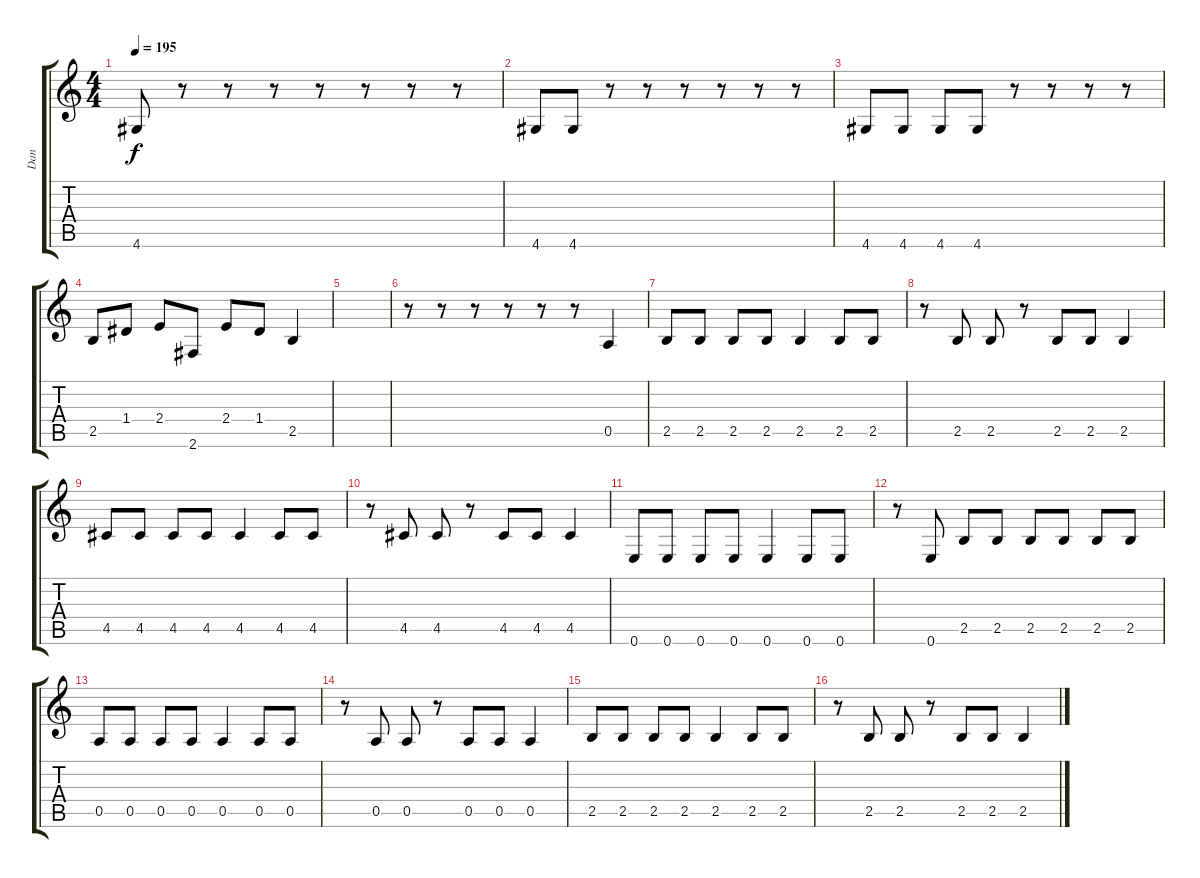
\track ("Dan" "Dan") {instrument electricbassfinger}
\staff {score tabs}
\tuning (E4 B3 G3 D3 A2 E2) {hide}
\ts (4 4)
\tempo 195
\clef g2
\ks c
4.6.8{dy f} r.8 r.8 r.8 r.8 r.8 r.8 r.8 |
4.6.8 4.6.8 r.8 r.8 r.8 r.8 r.8 r.8 |
4.6.8 4.6.8 4.6.8 4.6.8 r.8 r.8 r.8 r.8 |
2.5.8 1.4.8 2.4.8 2.6.8 2.4.8 1.4.8 2.5.4 |
|
r.8 r.8 r.8 r.8 r.8 r.8 0.5.4 |
2.5.8 2.5.8 2.5.8 2.5.8 2.5.4 2.5.8 2.5.8 |
r.8 2.5.8 2.5.8 r.8 2.5.8 2.5.8 2.5.4 |
4.5.8 4.5.8 4.5.8 4.5.8 4.5.4 4.5.8 4.5.8 |
r.8 4.5.8 4.5.8 r.8 4.5.8 4.5.8 4.5.4 |
0.6.8 0.6.8 0.6.8 0.6.8 0.6.4 0.6.8 0.6.8 |
r.8 0.6.8 2.5.8 2.5.8 2.5.8 2.5.8 2.5.8 2.5.8 |
0.5.8 0.5.8 0.5.8 0.5.8 0.5.4 0.5.8 0.5.8 |
r.8 0.5.8 0.5.8 r.8 0.5.8 0.5.8 0.5.4 |
2.5.8 2.5.8 2.5.8 2.5.8 2.5.4 2.5.8 2.5.8 |
r.8 2.5.8 2.5.8 r.8 2.5.8 2.5.8 2.5.4
